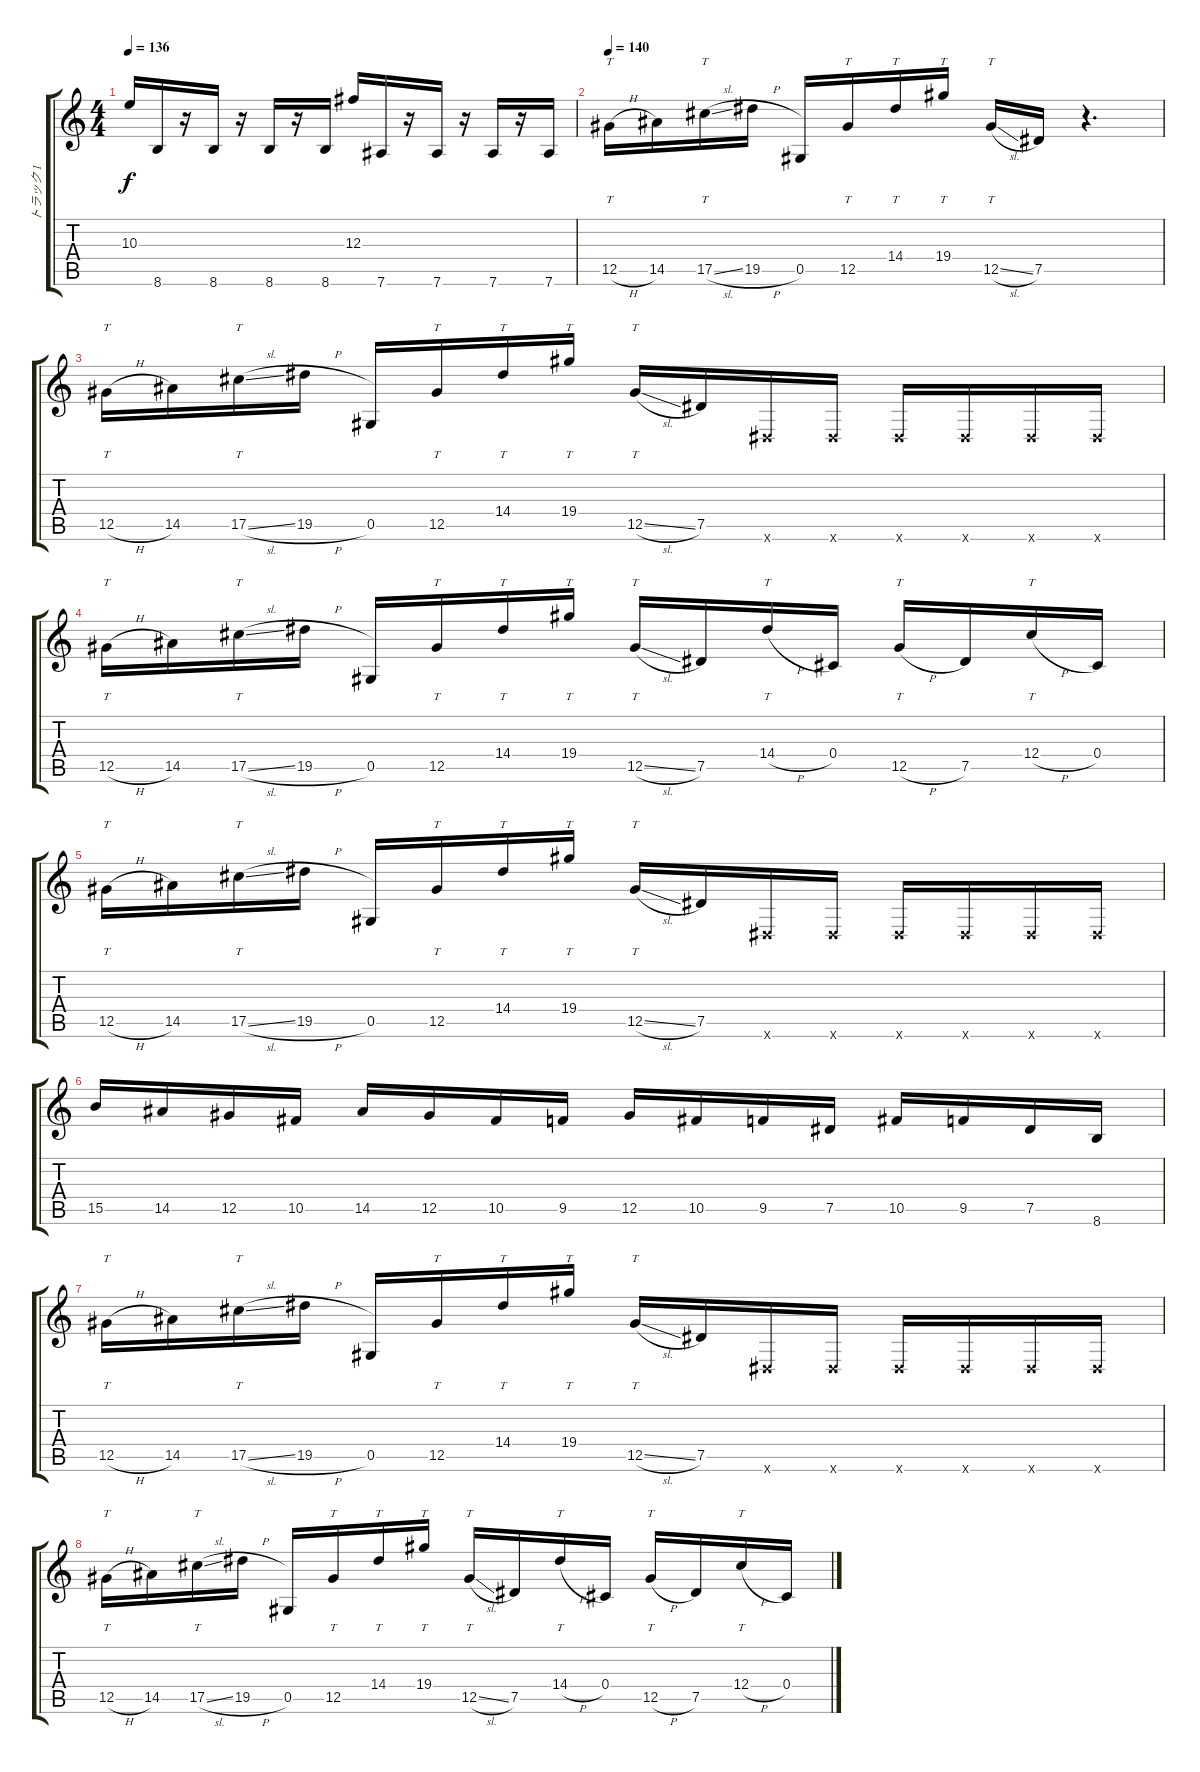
\track ("トラック 1" "トラック 1") {instrument distortionguitar}
\staff {score tabs}
\tuning (Eb4 Bb3 Gb3 Db3 Ab2 Eb2) {hide}
\ts (4 4)
\tempo 136
\clef g2
\ks c
10.3.16{dy f} 8.6.16 r.16 8.6.16 r.16 8.6.16 r.16 8.6.16 12.3.16 7.6.16 r.16 7.6.16 r.16 7.6.16 r.16 7.6.16 |
\tempo 140
12.5{h}.16{tt} 14.5.16 17.5{sl}.16{tt} 19.5{h}.16 0.5.16 12.5.16{tt} 14.4.16{tt} 19.4.16{tt} 12.5{sl}.16{tt} 7.5.16 r.4{d} |
12.5{h}.16{tt} 14.5.16 17.5{sl}.16{tt} 19.5{h}.16 0.5.16 12.5.16{tt} 14.4.16{tt} 19.4.16{tt} 12.5{sl}.16{tt} 7.5.16 0.6{x}.16 0.6{x}.16 0.6{x}.16 0.6{x}.16 0.6{x}.16 0.6{x}.16 |
12.5{h}.16{tt} 14.5.16 17.5{sl}.16{tt} 19.5{h}.16 0.5.16 12.5.16{tt} 14.4.16{tt} 19.4.16{tt} 12.5{sl}.16{tt} 7.5.16 14.4{h}.16{tt} 0.4.16 12.5{h}.16{tt} 7.5.16 12.4{h}.16{tt} 0.4.16 |
12.5{h}.16{tt} 14.5.16 17.5{sl}.16{tt} 19.5{h}.16 0.5.16 12.5.16{tt} 14.4.16{tt} 19.4.16{tt} 12.5{sl}.16{tt} 7.5.16 0.6{x}.16 0.6{x}.16 0.6{x}.16 0.6{x}.16 0.6{x}.16 0.6{x}.16 |
15.5.16 14.5.16 12.5.16 10.5.16 14.5.16 12.5.16 10.5.16 9.5.16 12.5.16 10.5.16 9.5.16 7.5.16 10.5.16 9.5.16 7.5.16 8.6.16 |
12.5{h}.16{tt} 14.5.16 17.5{sl}.16{tt} 19.5{h}.16 0.5.16 12.5.16{tt} 14.4.16{tt} 19.4.16{tt} 12.5{sl}.16{tt} 7.5.16 0.6{x}.16 0.6{x}.16 0.6{x}.16 0.6{x}.16 0.6{x}.16 0.6{x}.16 |
12.5{h}.16{tt} 14.5.16 17.5{sl}.16{tt} 19.5{h}.16 0.5.16 12.5.16{tt} 14.4.16{tt} 19.4.16{tt} 12.5{sl}.16{tt} 7.5.16 14.4{h}.16{tt} 0.4.16 12.5{h}.16{tt} 7.5.16 12.4{h}.16{tt} 0.4.16
